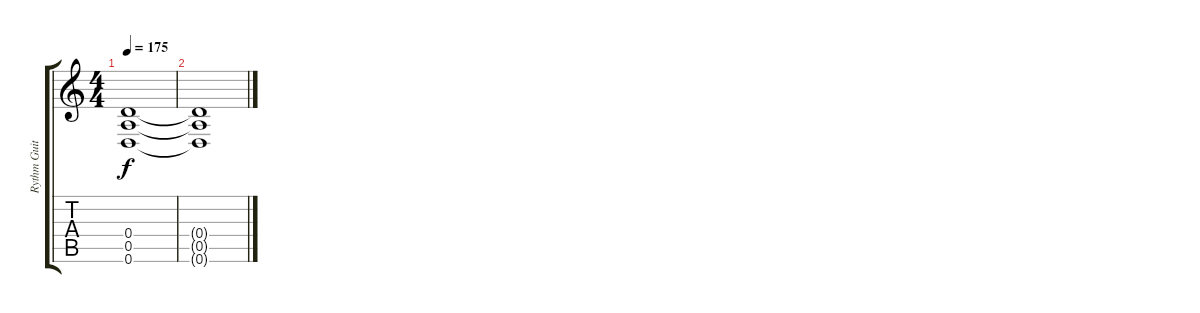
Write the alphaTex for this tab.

\track ("Rythm Guitar" "Rythm Guit") {instrument overdrivenguitar}
\staff {score tabs}
\tuning (E4 B3 G3 D3 A2 D2) {hide}
\ts (4 4)
\tempo 175
\clef g2
\ks c
(0.4 0.5 0.6).1{dy f} |
(0.4{t} 0.5{t} 0.6{t}).1
